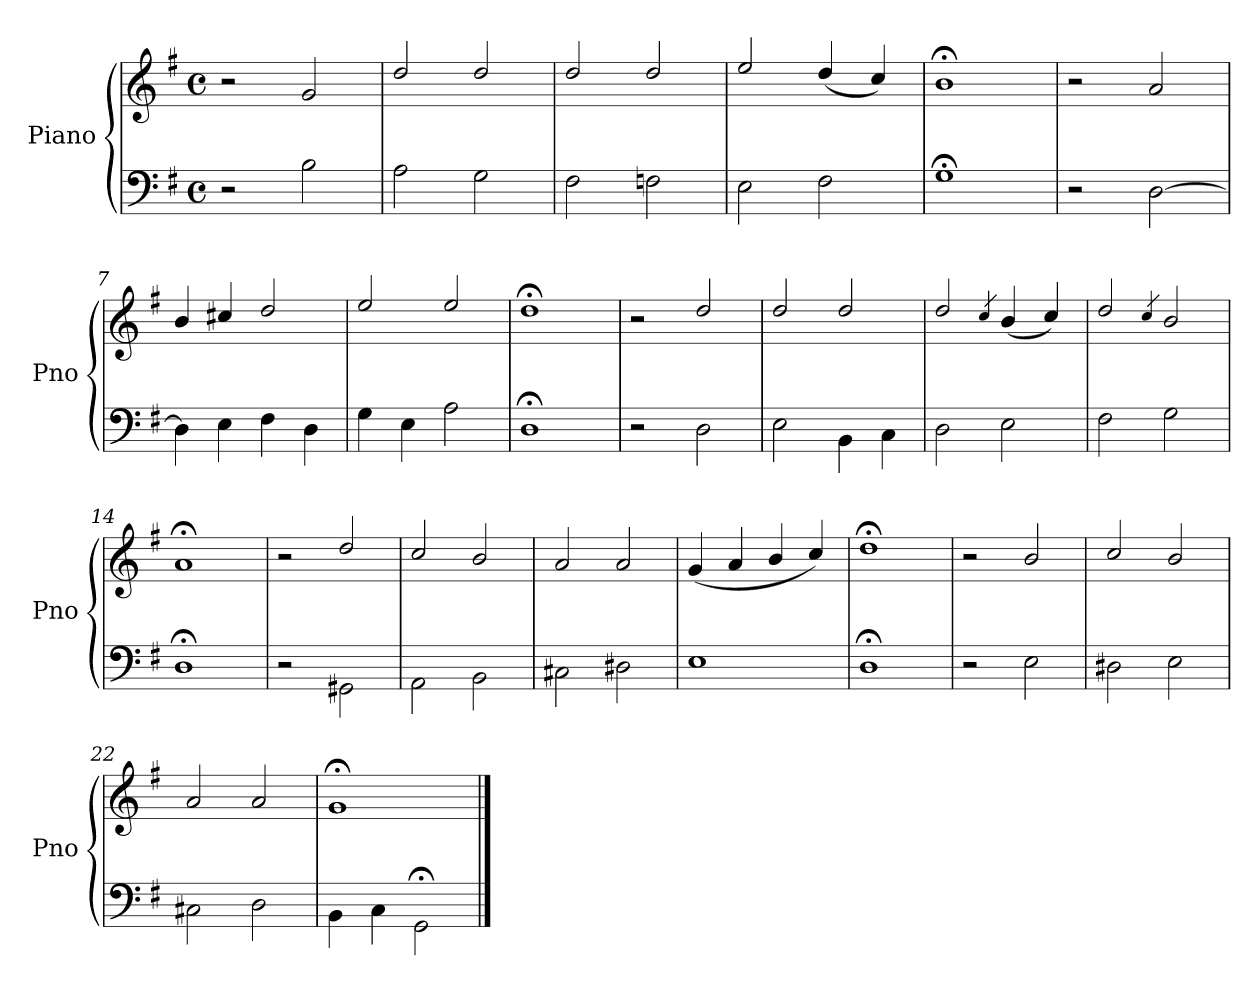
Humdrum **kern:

**kern	**kern
*part1	*part1
*staff2	*staff1
*I"Piano	*
*I'Pno	*
*clefF4	*clefG2
*k[f#]	*k[f#]
*G:	*G:
*M4/4	*M4/4
*met(c)	*met(c)
=1	=1
2r	2r
2B\	2g/
=2	=2
2A\	2dd/
2G\	2dd/
=3	=3
2F#\	2dd/
2Fn\	2dd/
=4	=4
2E\	2ee/
2F#j\	(4dd/
.	4cc/)
=5	=5
1G;\	1b;</
=6	=6
2r	2r
[<2D\	2a/
=7	=7
4D\]	4b/
4E\	4cc#X/
4F#\	2dd/
4D\	.
=8	=8
4G\	2ee/
4E\	.
2A\	2ee/
=9	=9
1D;\	1dd;</
!!LO:PB:g=z
=10	=10
2r	2r
2D\	2dd/
=11	=11
2E\	2dd/
4BB\	2dd/
4C\	.
=12	=12
2D\	2dd/
.	4qcc/
2E\	(4b/
.	4cc/)
=13	=13
2F#\	2dd/
.	4qcc/
2G\	2b/
=14	=14
1D;\	1a;</
=15	=15
2r	2r
2GG#X\	2dd/
=16	=16
2AA\	2cc/
2BB\	2b/
=17	=17
2C#X\	2a/
2D#X\	2a/
=18	=18
1E\	(4g/
.	4a/
.	4b/
.	4cc/)
=19	=19
1D;\	1dd;</
!!LO:LB:g=z
=20	=20
2r	2r
2E\	2b/
=21	=21
2D#X\	2cc/
2E\	2b/
=22	=22
2C#X\	2a/
2D\	2a/
=23	=23
4BB\	1g;</
4C\	.
2GG;\	.
==	==
*-	*-
